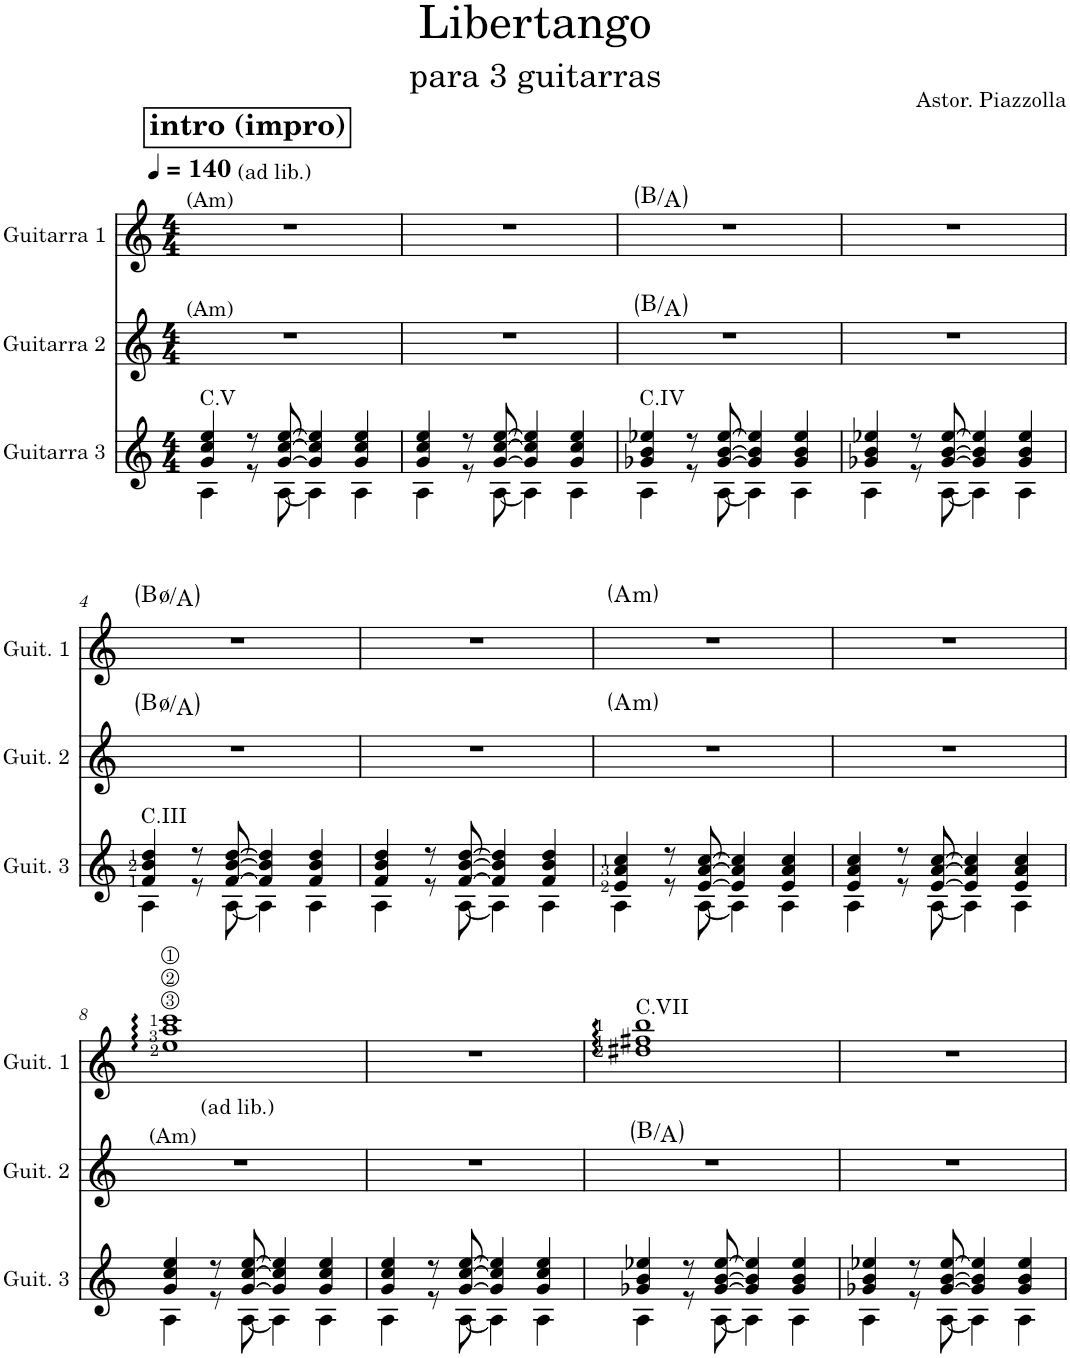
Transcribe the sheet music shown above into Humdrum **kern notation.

**kern	**kern	**harte	**kern	**harte
*part3	*part2	*part2	*part1	*part1
*staff3	*staff2	*	*staff1	*
*I"Guitarra 3	*I"Guitarra 2	*	*I"Guitarra 1	*
*I'Guit. 3	*I'Guit. 2	*	*I'Guit. 1	*
*clefG2	*clefG2	*	*clefG2	*
*Trd7c12	*Trd7c12	*	*Trd7c12	*
*k[]	*k[]	*	*k[]	*
*M4/4	*M4/4	*	*M4/4	*
*MM140	*MM140	*	*MM140	*
!!LO:REH:place=s1:a:B:cj:fs=14:t=intro (impro)
=	=	=	=	=
*^	*	*	*	*
!	!	!	!	!LO:TX:a:t=(ad lib.)	!
!	!	!	!	!LO:TX:a:t=(Am)	!
!	!	!LO:TX:a:t=(Am)	!	!	!
!LO:TX:a:t=C.V	!	!	!	!	!
4g/ 4cc/ 4ee/	4A\	1r	.	1r	.
8r	8r	.	.	.	.
[8g/ [8cc/ [8ee/	[8A\	.	.	.	.
4g/] 4cc/] 4ee/]	4A\]	.	.	.	.
4g/ 4cc/ 4ee/	4A\	.	.	.	.
=1	=1	=1	=1	=1	=1
4g/ 4cc/ 4ee/	4A\	1r	.	1r	.
8r	8r	.	.	.	.
[8g/ [8cc/ [8ee/	[8A\	.	.	.	.
4g/] 4cc/] 4ee/]	4A\]	.	.	.	.
4g/ 4cc/ 4ee/	4A\	.	.	.	.
=2	=2	=2	=2	=2	=2
!LO:TX:a:t=C.IV	!	!	!	!	!
4g-X/ 4b/ 4ee-X/	4A\	1r	B:maj/b7	1r	B:maj/b7
8r	8r	.	.	.	.
[8g-/ [8b/ [8ee-/	[8A\	.	.	.	.
4g-/] 4b/] 4ee-/]	4A\]	.	.	.	.
4g-/ 4b/ 4ee-/	4A\	.	.	.	.
=3	=3	=3	=3	=3	=3
4g-X/ 4b/ 4ee-X/	4A\	1r	.	1r	.
8r	8r	.	.	.	.
[8g-/ [8b/ [8ee-/	[8A\	.	.	.	.
4g-/] 4b/] 4ee-/]	4A\]	.	.	.	.
4g-/ 4b/ 4ee-/	4A\	.	.	.	.
!!LO:LB:g=z
=4	=4	=4	=4	=4	=4
!LO:TX:a:t=C.III	!	!	!	!	!
4f/ 4b/ 4dd/	4A\	1r	B:hdim7/b7	1r	B:hdim7/b7
8r	8r	.	.	.	.
[8f/ [8b/ [8dd/	[8A\	.	.	.	.
4f/] 4b/] 4dd/]	4A\]	.	.	.	.
4f/ 4b/ 4dd/	4A\	.	.	.	.
=5	=5	=5	=5	=5	=5
4f/ 4b/ 4dd/	4A\	1r	.	1r	.
8r	8r	.	.	.	.
[8f/ [8b/ [8dd/	[8A\	.	.	.	.
4f/] 4b/] 4dd/]	4A\]	.	.	.	.
4f/ 4b/ 4dd/	4A\	.	.	.	.
=6	=6	=6	=6	=6	=6
!	!	!	!LO:H:kt=m	!	!LO:H:kt=m
4e/ 4a/ 4cc/	4A\	1r	A:min	1r	A:min
8r	8r	.	.	.	.
[8e/ [8a/ [8cc/	[8A\	.	.	.	.
4e/] 4a/] 4cc/]	4A\]	.	.	.	.
4e/ 4a/ 4cc/	4A\	.	.	.	.
=7	=7	=7	=7	=7	=7
4e/ 4a/ 4cc/	4A\	1r	.	1r	.
8r	8r	.	.	.	.
[8e/ [8a/ [8cc/	[8A\	.	.	.	.
4e/] 4a/] 4cc/]	4A\]	.	.	.	.
4e/ 4a/ 4cc/	4A\	.	.	.	.
!!LO:LB:g=z
=8	=8	=8	=8	=8	=8
!	!	!LO:TX:a:t=(ad lib.)	!	!	!
!	!	!LO:TX:a:t=(Am)	!	!	!
4g/ 4cc/ 4ee/	4A\	1r	.	1ee 1aa 1ccc	.
8r	8r	.	.	.	.
[8g/ [8cc/ [8ee/	[8A\	.	.	.	.
4g/] 4cc/] 4ee/]	4A\]	.	.	.	.
4g/ 4cc/ 4ee/	4A\	.	.	.	.
=9	=9	=9	=9	=9	=9
4g/ 4cc/ 4ee/	4A\	1r	.	1r	.
8r	8r	.	.	.	.
[8g/ [8cc/ [8ee/	[8A\	.	.	.	.
4g/] 4cc/] 4ee/]	4A\]	.	.	.	.
4g/ 4cc/ 4ee/	4A\	.	.	.	.
=10	=10	=10	=10	=10	=10
!	!	!	!	!LO:TX:a:t=C.VII	!
4g-X/ 4b/ 4ee-X/	4A\	1r	B:maj/b7	1dd#X 1ff#X 1bb	.
8r	8r	.	.	.	.
[8g-/ [8b/ [8ee-/	[8A\	.	.	.	.
4g-/] 4b/] 4ee-/]	4A\]	.	.	.	.
4g-/ 4b/ 4ee-/	4A\	.	.	.	.
=11	=11	=11	=11	=11	=11
4g-X/ 4b/ 4ee-X/	4A\	1r	.	1r	.
8r	8r	.	.	.	.
[8g-/ [8b/ [8ee-/	[8A\	.	.	.	.
4g-/] 4b/] 4ee-/]	4A\]	.	.	.	.
4g-/ 4b/ 4ee-/	4A\	.	.	.	.
*v	*v	*	*	*	*
=	=	=	=	=
*-	*-	*-	*-	*-
